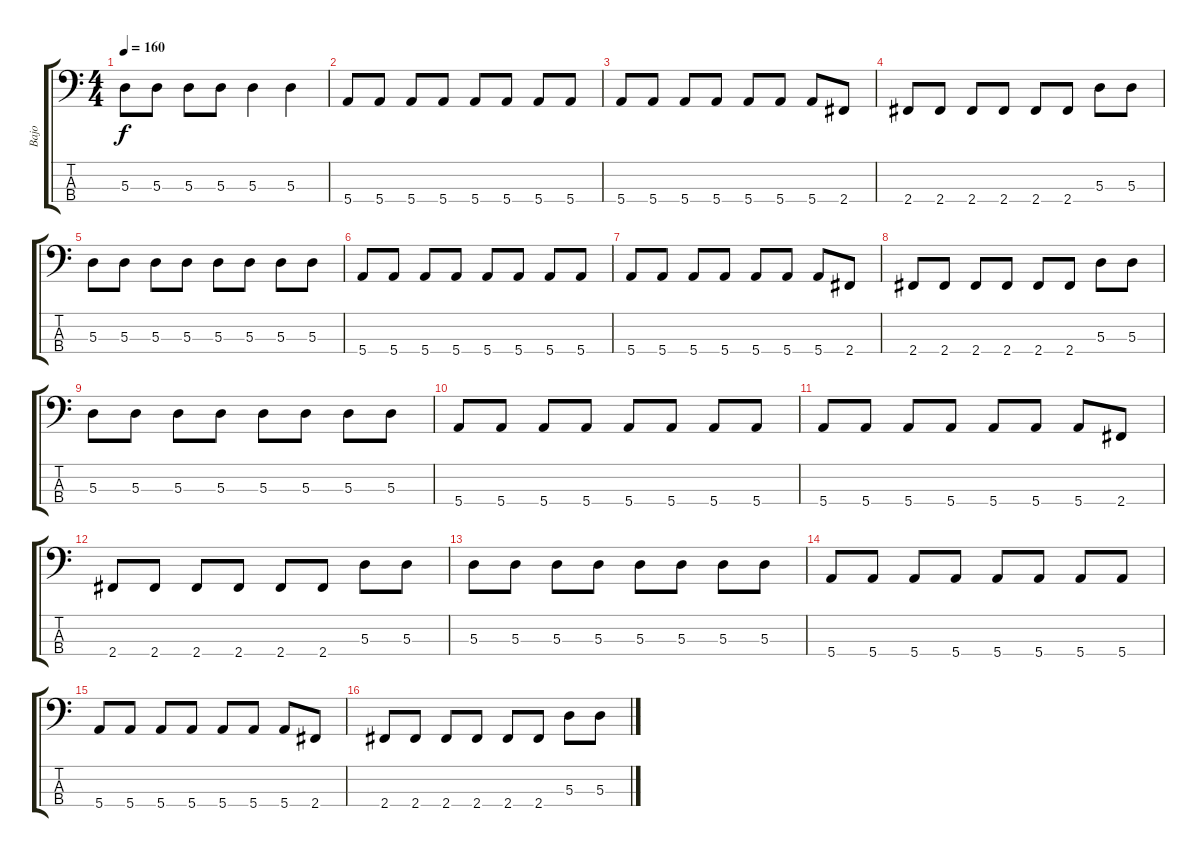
\track ("Bajo" "Bajo") {instrument electricbassfinger}
\staff {score tabs}
\tuning (G2 D2 A1 E1) {hide}
\ts (4 4)
\tempo 160
\clef f4
\ks c
5.3.8{dy f} 5.3.8 5.3.8 5.3.8 5.3.4 5.3.4 |
5.4.8 5.4.8 5.4.8 5.4.8 5.4.8 5.4.8 5.4.8 5.4.8 |
5.4.8 5.4.8 5.4.8 5.4.8 5.4.8 5.4.8 5.4.8 2.4.8 |
2.4.8 2.4.8 2.4.8 2.4.8 2.4.8 2.4.8 5.3.8 5.3.8 |
5.3.8 5.3.8 5.3.8 5.3.8 5.3.8 5.3.8 5.3.8 5.3.8 |
5.4.8 5.4.8 5.4.8 5.4.8 5.4.8 5.4.8 5.4.8 5.4.8 |
5.4.8 5.4.8 5.4.8 5.4.8 5.4.8 5.4.8 5.4.8 2.4.8 |
2.4.8 2.4.8 2.4.8 2.4.8 2.4.8 2.4.8 5.3.8 5.3.8 |
5.3.8 5.3.8 5.3.8 5.3.8 5.3.8 5.3.8 5.3.8 5.3.8 |
5.4.8 5.4.8 5.4.8 5.4.8 5.4.8 5.4.8 5.4.8 5.4.8 |
5.4.8 5.4.8 5.4.8 5.4.8 5.4.8 5.4.8 5.4.8 2.4.8 |
2.4.8 2.4.8 2.4.8 2.4.8 2.4.8 2.4.8 5.3.8 5.3.8 |
5.3.8 5.3.8 5.3.8 5.3.8 5.3.8 5.3.8 5.3.8 5.3.8 |
5.4.8 5.4.8 5.4.8 5.4.8 5.4.8 5.4.8 5.4.8 5.4.8 |
5.4.8 5.4.8 5.4.8 5.4.8 5.4.8 5.4.8 5.4.8 2.4.8 |
2.4.8 2.4.8 2.4.8 2.4.8 2.4.8 2.4.8 5.3.8 5.3.8
